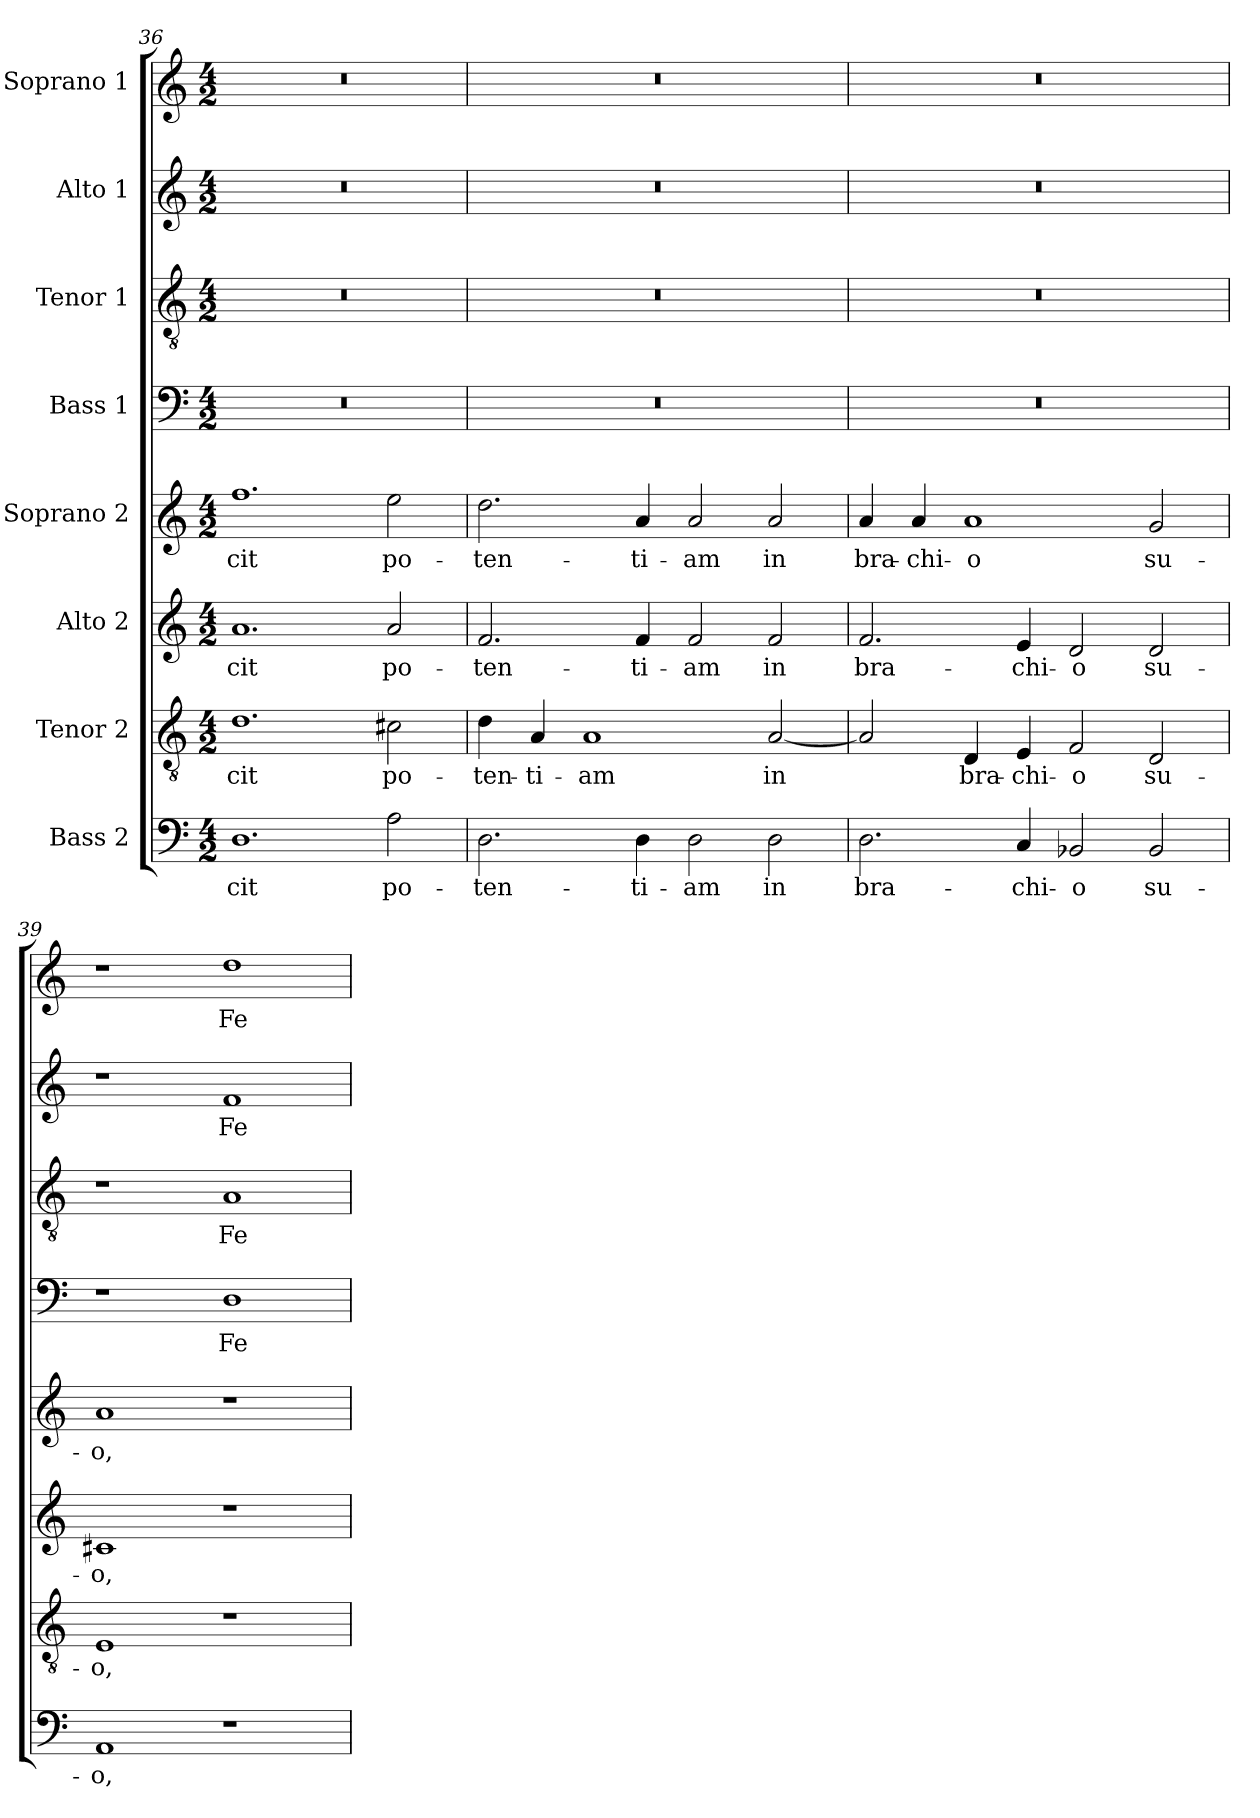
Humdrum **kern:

**kern	**text	**kern	**text	**kern	**text	**kern	**text	**kern	**text	**kern	**text	**kern	**text	**kern	**text
*part8	*part8	*part7	*part7	*part6	*part6	*part5	*part5	*part4	*part4	*part3	*part3	*part2	*part2	*part1	*part1
*staff8	*staff8	*staff7	*staff7	*staff6	*staff6	*staff5	*staff5	*staff4	*staff4	*staff3	*staff3	*staff2	*staff2	*staff1	*staff1
*I"Bass 2	*	*I"Tenor 2	*	*I"Alto 2	*	*I"Soprano 2	*	*I"Bass 1	*	*I"Tenor 1	*	*I"Alto 1	*	*I"Soprano 1	*
*clefF4	*	*clefGv2	*	*clefG2	*	*clefG2	*	*clefF4	*	*clefGv2	*	*clefG2	*	*clefG2	*
*k[]	*	*k[]	*	*k[]	*	*k[]	*	*k[]	*	*k[]	*	*k[]	*	*k[]	*
*M4/2	*	*M4/2	*	*M4/2	*	*M4/2	*	*M4/2	*	*M4/2	*	*M4/2	*	*M4/2	*
=36	=36	=36	=36	=36	=36	=36	=36	=36	=36	=36	=36	=36	=36	=36	=36
1.D	cit	1.d	-cit	1.a	cit	1.ff	cit	0r	.	0r	.	0r	.	0r	.
2A\	po-	2c#X\	po-	2a/	po-	2ee\	po-	.	.	.	.	.	.	.	.
=37	=37	=37	=37	=37	=37	=37	=37	=37	=37	=37	=37	=37	=37	=37	=37
2.D\	ten-	4d\	-ten-	2.f/	ten-	2.dd\	ten-	0r	.	0r	.	0r	.	0r	.
.	.	4A/	-ti-	.	.	.	.	.	.	.	.	.	.	.	.
.	.	1A	-am	.	.	.	.	.	.	.	.	.	.	.	.
4D\	ti-	.	.	4f/	ti-	4a/	ti-	.	.	.	.	.	.	.	.
2D\	am	.	.	2f/	am	2a/	am	.	.	.	.	.	.	.	.
2D\	in	[2A/	in	2f/	in	2a/	in	.	.	.	.	.	.	.	.
=38	=38	=38	=38	=38	=38	=38	=38	=38	=38	=38	=38	=38	=38	=38	=38
2.D\	bra-	2A/]	.	2.f/	bra-	4a/	bra-	0r	.	0r	.	0r	.	0r	.
.	.	.	.	.	.	4a/	chi-	.	.	.	.	.	.	.	.
.	.	4D/	bra-	.	.	1a	o	.	.	.	.	.	.	.	.
4C/	chi-	4E/	-chi-	4e/	chi-	.	.	.	.	.	.	.	.	.	.
2BB-X/	o	2F/	-o	2d/	o	.	.	.	.	.	.	.	.	.	.
2BB-/	su-	2D/	su-	2d/	su-	2g/	su-	.	.	.	.	.	.	.	.
=39	=39	=39	=39	=39	=39	=39	=39	=39	=39	=39	=39	=39	=39	=39	=39
1AA	o,	1E	-o,	1c#X	o,	1a	o,	1r	.	1r	.	1r	.	1r	.
1r	.	1r	.	1r	.	1r	.	1D	Fe-	1A	Fe-	1f	Fe-	1dd	Fe-
=	=	=	=	=	=	=	=	=	=	=	=	=	=	=	=
*-	*-	*-	*-	*-	*-	*-	*-	*-	*-	*-	*-	*-	*-	*-	*-
